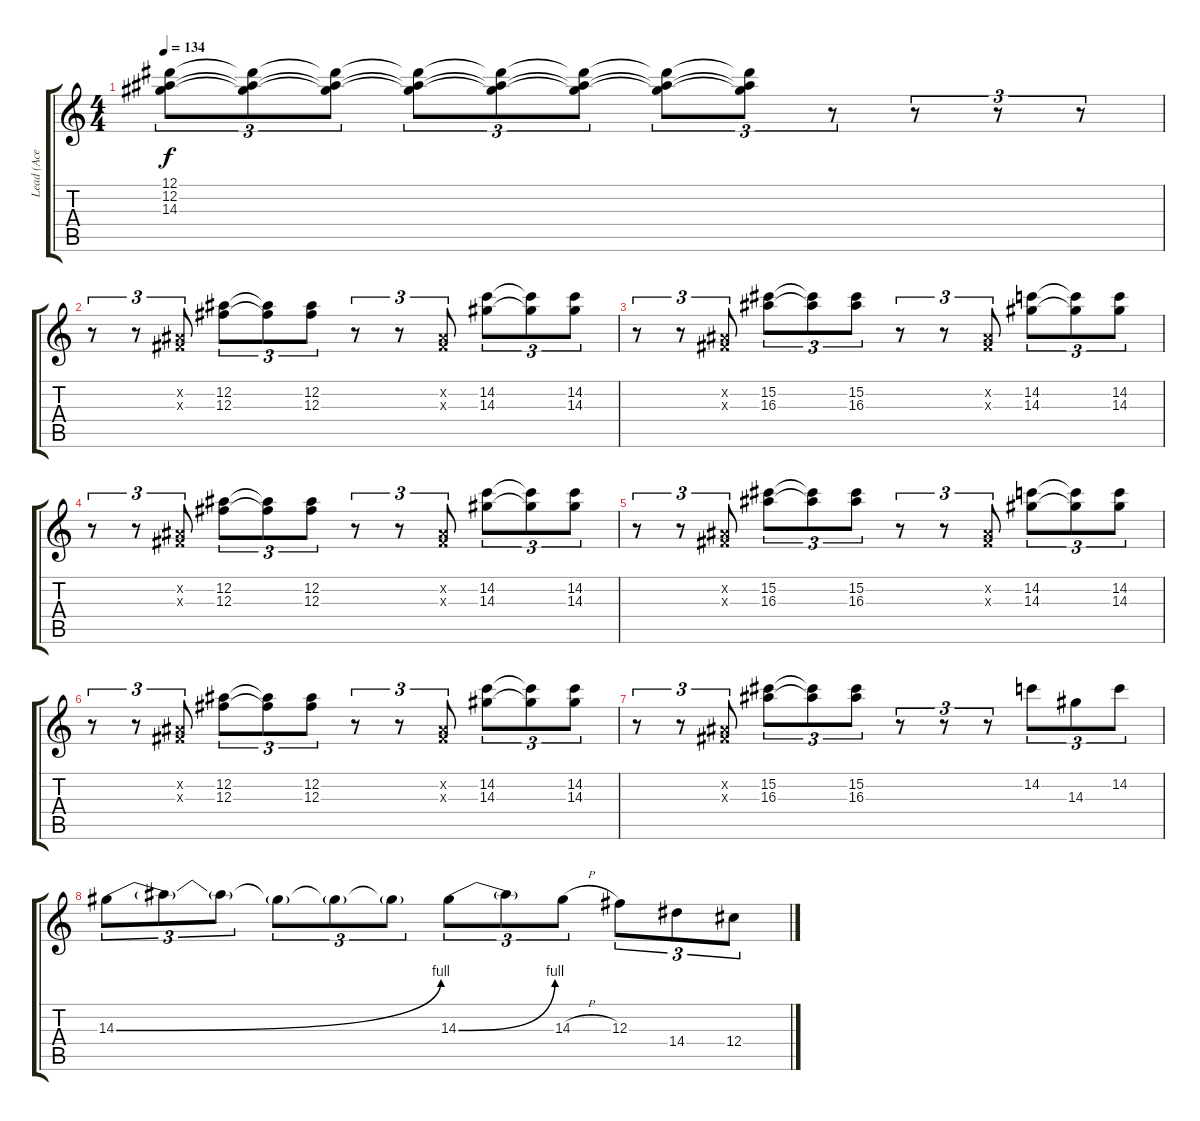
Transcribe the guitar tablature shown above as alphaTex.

\track ("Lead (Ace Frehley)" "Lead (Ace ") {instrument distortionguitar}
\staff {score tabs}
\tuning (Eb4 Bb3 Gb3 Db3 Ab2 Eb2) {hide}
\ts (4 4)
\tempo 134
\clef g2
\ks c
(12.1{t} 12.2{t} 14.3{t}).8{tu (3 2) dy f} (12.1{t} 12.2{t} 14.3{t}).8{tu (3 2)} (12.1{t} 12.2{t} 14.3{t}).8{tu (3 2)} (12.1{t} 12.2{t} 14.3{t}).8{tu (3 2)} (12.1{t} 12.2{t} 14.3{t}).8{tu (3 2)} (12.1{t} 12.2{t} 14.3{t}).8{tu (3 2)} (12.1{t} 12.2{t} 14.3{t}).8{tu (3 2)} (12.1{t} 12.2{t} 14.3{t}).8{tu (3 2)} r.8{tu (3 2)} r.8{tu (3 2)} r.8{tu (3 2)} r.8{tu (3 2)} |
r.8{tu (3 2)} r.8{tu (3 2)} (0.2{x} 0.3{x}).8{tu (3 2)} (12.2 12.3).8{tu (3 2)} (12.2{t} 12.3{t}).8{tu (3 2)} (12.2 12.3).8{tu (3 2)} r.8{tu (3 2)} r.8{tu (3 2)} (0.2{x} 0.3{x}).8{tu (3 2)} (14.2 14.3).8{tu (3 2)} (14.2{t} 14.3{t}).8{tu (3 2)} (14.2 14.3).8{tu (3 2)} |
r.8{tu (3 2)} r.8{tu (3 2)} (0.2{x} 0.3{x}).8{tu (3 2)} (15.2 16.3).8{tu (3 2)} (15.2{t} 16.3{t}).8{tu (3 2)} (15.2 16.3).8{tu (3 2)} r.8{tu (3 2)} r.8{tu (3 2)} (0.2{x} 0.3{x}).8{tu (3 2)} (14.2 14.3).8{tu (3 2)} (14.2{t} 14.3{t}).8{tu (3 2)} (14.2 14.3).8{tu (3 2)} |
r.8{tu (3 2)} r.8{tu (3 2)} (0.2{x} 0.3{x}).8{tu (3 2)} (12.2 12.3).8{tu (3 2)} (12.2{t} 12.3{t}).8{tu (3 2)} (12.2 12.3).8{tu (3 2)} r.8{tu (3 2)} r.8{tu (3 2)} (0.2{x} 0.3{x}).8{tu (3 2)} (14.2 14.3).8{tu (3 2)} (14.2{t} 14.3{t}).8{tu (3 2)} (14.2 14.3).8{tu (3 2)} |
r.8{tu (3 2)} r.8{tu (3 2)} (0.2{x} 0.3{x}).8{tu (3 2)} (15.2 16.3).8{tu (3 2)} (15.2{t} 16.3{t}).8{tu (3 2)} (15.2 16.3).8{tu (3 2)} r.8{tu (3 2)} r.8{tu (3 2)} (0.2{x} 0.3{x}).8{tu (3 2)} (14.2 14.3).8{tu (3 2)} (14.2{t} 14.3{t}).8{tu (3 2)} (14.2 14.3).8{tu (3 2)} |
r.8{tu (3 2)} r.8{tu (3 2)} (0.2{x} 0.3{x}).8{tu (3 2)} (12.2 12.3).8{tu (3 2)} (12.2{t} 12.3{t}).8{tu (3 2)} (12.2 12.3).8{tu (3 2)} r.8{tu (3 2)} r.8{tu (3 2)} (0.2{x} 0.3{x}).8{tu (3 2)} (14.2 14.3).8{tu (3 2)} (14.2{t} 14.3{t}).8{tu (3 2)} (14.2 14.3).8{tu (3 2)} |
r.8{tu (3 2)} r.8{tu (3 2)} (0.2{x} 0.3{x}).8{tu (3 2)} (15.2 16.3).8{tu (3 2)} (15.2{t} 16.3{t}).8{tu (3 2)} (15.2 16.3).8{tu (3 2)} r.8{tu (3 2)} r.8{tu (3 2)} r.8{tu (3 2)} 14.2.8{tu (3 2)} 14.3.8{tu (3 2)} 14.2.8{tu (3 2)} |
14.3{be (bend 0 0 60 4)}.8{tu (3 2)} 14.3{t}.8{tu (3 2)} 14.3{t}.8{tu (3 2)} 14.3{t}.8{tu (3 2)} 14.3{t}.8{tu (3 2)} 14.3{t}.8{tu (3 2)} 14.3{be (bend 0 0 60 4)}.8{tu (3 2)} 14.3{t}.8{tu (3 2)} 14.3{h}.8{tu (3 2)} 12.3.8{tu (3 2)} 14.4.8{tu (3 2)} 12.4.8{tu (3 2)}
